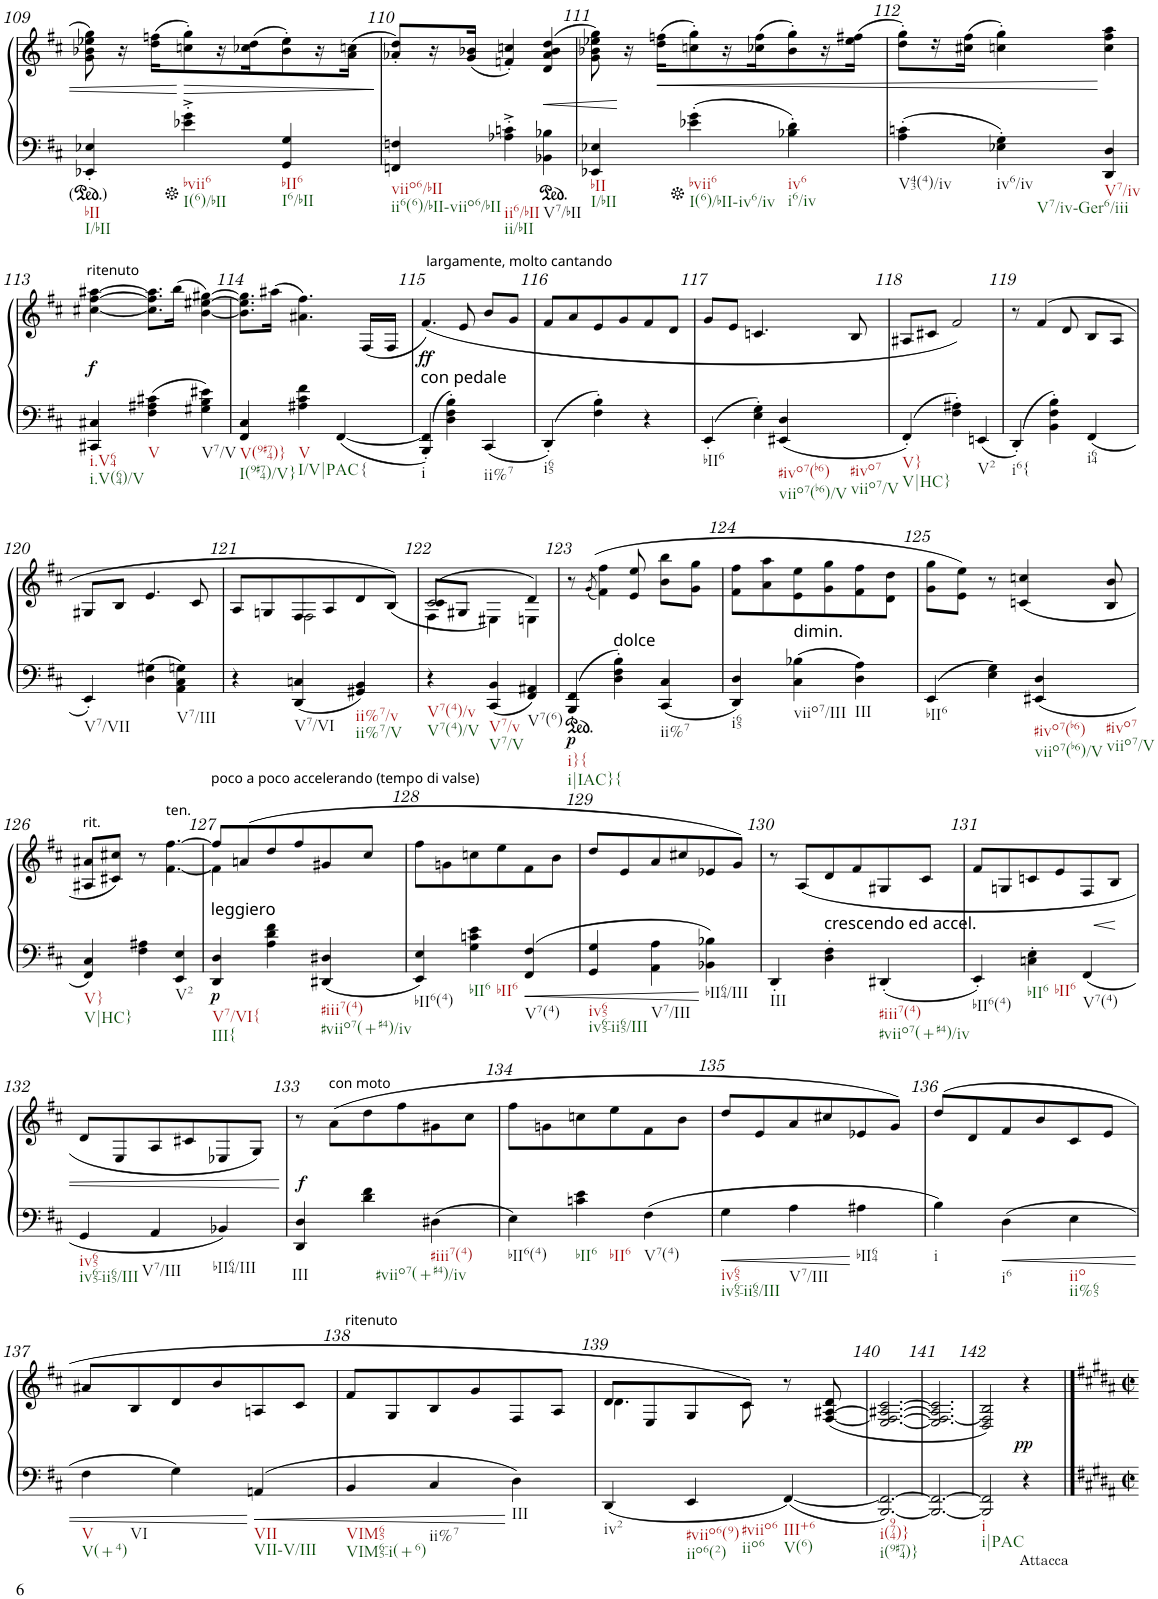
**kern	**kern	**dynam
*part1	*part1	*part1
*staff2	*staff1	*staff1/2
*I"Klavier	*	*
*I'Klav.	*	*
!!LO:PB:g=z
*clefF4	*clefG2	*
*k[f#c#]	*k[f#c#]	*
*D:	*D:	*
*M3/4	*M3/4	*
=109	=109	=109
!LO:TX:b:t=bII	!	!
!LO:TX:b:t=I/bII	!	!
4EE-X/' 4E-X/'	8g\ 8b-X\ 8ee-X\ 8gg\	.
.	16r	.
.	(16dd\ 16ffn\KL	.
!LO:TX:b:t=bvii6	!	!
!LO:TX:b:t=I(6)/bII	!	!
!	!	!LO:HP:b
4e-X\'^ 4g\'^	8ccn\' 8gg\')	>
.	16r	.
.	(16cc-X\ 16dd\J	.
!LO:TX:b:t=bII6	!	!
!LO:TX:b:t=I6/bII	!	!
4GG/ 4G/	8b-\' 8ee-\')	.
.	16r	.
.	(16a\ 16ccn\JJ	.
=110	=110	=110
!LO:TX:b:t=viio6/bII	!	!
!LO:TX:b:t=ii6(6)/bII-viio6/bII	!	!
4FFn/ 4Fn/	8a-X/' 8dd/'L)	.
.	16r	.
.	(16g/ 16b-X/JJ	.
!LO:TX:b:t=ii6/bII	!	!
!LO:TX:b:t=ii/bII	!	!
4A-X\'^ 4cn\'^	4fn/' 4ccn/')	.
!LO:TX:b:t=V7/bII	!	!
!	!	!LO:HP:b
4BB-X\ 4B-X\	(4d/ 4a-/ 4b-/ 4dd/	<
=111	=111	=111
!LO:TX:b:t=bII	!	!
!LO:TX:b:t=I/bII	!	!
4EE-X/ 4E-X/	8g\ 8b-X\ 8ee-X\ 8gg\)	.
.	16r	]
!	!	!LO:HP:b
.	(16dd\ 16ffn\KL	<
!LO:TX:b:t=bvii6	!	!
!LO:TX:b:t=I(6)/bII-iv6/iv	!	!
4e-X\' 4g\'	8ccn\' 8gg\')	.
.	16r	.
.	(16cc-X\ 16ff\J	.
!LO:TX:b:t=iv6	!	!
!LO:TX:b:t=i6/iv	!	!
4B-X\' 4d\'	8b-\' 8gg\')	.
.	16r	.
.	(16ee-\ 16ff#X\JJ	.
=112	=112	=112
!LO:TX:b:t=V43(4)/iv	!	!
4A\' 4cn\'	8dd\' 8gg\'L)	.
.	16r	.
.	(16cc#X\ 16ff#\JJ	.
!LO:TX:b:t=iv6/iv	!	!
4E-X\' 4G\'	4ccn\' 4gg\')	.
!LO:TX:b:t=V7/iv	!	!
!LO:TX:b:t=V7/iv-Ger6/iii	!	!
4DD/ 4D/	4cc\ 4ff#\ 4aa\	[
!!LO:LB:g=z
=113	=113	=113
!	!LO:TX:a:t=ritenuto	!
!LO:TX:b:t=i.V64	!	!
!LO:TX:b:t=i.V(64)/V	!	!
!	!	!LO:DY:b
4CC#X/ 4C#X/	[<4cc#X\ [>4ff#\ [>4aa#X\	f
!LO:TX:b:t=V	!	!
4F#\ 4A#X\ 4c#X\	8.cc#\] 8.ff#\] 8.aa#\]L	.
.	(16bb\Jk	.
!LO:TX:b:t=V7/V	!	!
4G#X\ 4B\ 4e#X\	[<4b\ [>4ee#X\ [>4gg#X\)	.
=114	=114	=114
!LO:TX:b:t=V(9#74)}	!	!
!LO:TX:b:t=I(9#74)/V}	!	!
4FF#/ 4C#/	8.b\] 8.ee#\] 8.gg#\]L	.
.	(16aa#X\Jk	.
!LO:TX:b:t=V	!	!
!LO:TX:b:t=I/V|PAC	!	!
4A#X\ 4c#\ 4f#\	4.a#X\ 4.ff#\)	.
!LO:TX:b:t={	!	!
[4FF#/	.	.
.	(16F#/LL	.
.	16F#/JJ	.
=115	=115	=115
!	!LO:TX:a:t=largamente, molto cantando	!
!LO:TX:a:t=con pedale	!	!
!LO:TX:b:t=i	!	!
!	!	!LO:DY:b
4BBB/' 4FF#/]'	(4.f#/)	ff
4D\' 4F#\' 4B\'	.	.
.	8e/	.
!LO:TX:b:t=ii%7	!	!
4CC#/	8b/L	.
.	8g/J	.
=116	=116	=116
!LO:TX:b:t=i65	!	!
4DD'/	8f#/L	.
.	8a/	.
4F#\' 4B\'	8e/	.
.	8g/	.
4r	8f#/	.
.	8d/J	.
=117	=117	=117
!LO:TX:b:t=bII6	!	!
4EE'/	8g/L	.
.	8e/J	.
4E\' 4G\'	4.cn/	.
!LO:TX:b:t=#ivo7(b6)	!	!
!LO:TX:b:t=viio7(b6)/V	!	!
!LO:TX:b:t=#ivo7	!	!
!LO:TX:b:t=viio7/V	!	!
4EE#X/ 4D/	.	.
.	8B/	.
=118	=118	=118
!LO:TX:b:t=V}	!	!
!LO:TX:b:t=V|HC}	!	!
4FF#'/	8A#X/L	.
.	8c#X/J	.
4F#\' 4A#X\'	2f#/)	.
!LO:TX:b:t=V2	!	!
4EEn/	.	.
=119	=119	=119
!LO:TX:b:t=i6{	!	!
4DD'/	8r	.
.	(4f#/	.
4BB\' 4F#\' 4B\'	.	.
.	8d/	.
!LO:TX:b:t=i64	!	!
4FF#/	8B/L	.
.	8A/J	.
!!LO:LB:g=z
=120	=120	=120
!LO:TX:b:t=V7/VII	!	!
4EE'/	8G#X/L	.
.	8B/J	.
4D\ 4G#X\	4.e/	.
!LO:TX:b:t=V7/III	!	!
4AA\ 4C#\ 4Gn\	.	.
.	8c#/	.
=121	=121	=121
*	*^	*
4r	8A/L	4ryy	.
.	8Gn/	.	.
!LO:TX:b:t=V7/VI	!	!	!
4DD/ 4Cn/	8F#/	2F#\	.
.	8A/	.	.
!LO:TX:b:t=ii%7/v	!	!	!
!LO:TX:b:t=ii%7/V	!	!	!
4GG#X/ 4BB/	8d/	.	.
.	(<8B/J)	.	.
=122	=122	=122	=122
*	*	*^	*
!LO:TX:b:t=V7(4)/v	!	!	!	!
!LO:TX:b:t=V7(4)/V	!	!	!	!
4r	(2c#/	4F#\	8c#/L	.
.	.	.	8G#X/J	.
!LO:TX:b:t=V7/v	!	!	!	!
!LO:TX:b:t=V7/V	!	!	!	!
4CC#/ 4BB/	.	4E#X\)	2ryy	.
!LO:TX:b:t=V7(6)	!	!	!	!
4FF#/ 4AA#X/	4d/)	4En\	.	.
*	*	*v	*v	*
=123	=123	=123	=123
!LO:TX:b:t=i}{	!	!	!
!LO:TX:b:t=i|IAC}{	!	!	!
!	!	!	!LO:DY:b=2
*	*v	*v	*
4BBB/' 4FF#/'	8r	p
.	((8qg/	.
.	4f#\ 4ff#\)	.
!LO:TX:a:t=dolce	!	!
4D\' 4F#\' 4B\'	.	.
.	8e/ 8ee/	.
!LO:TX:b:t=ii%7	!	!
4CC#/ 4C#/	8b\ 8bb\L	.
.	8g\ 8gg\J	.
=124	=124	=124
!LO:TX:b:t=i65	!	!
4DD/ 4D/	8f#\ 8ff#\L	.
.	8a\ 8aa\	.
!LO:TX:a:t=dimin.	!	!
!LO:TX:b:t=viio7/III	!	!
4C#\ 4B-X\	8e\ 8ee\	.
.	8g\ 8gg\	.
!LO:TX:b:t=III	!	!
4D\ 4A\	8f#\ 8ff#\	.
.	8d\ 8dd\J	.
=125	=125	=125
!LO:TX:b:t=bII6	!	!
4EE/	8g\ 8gg\L	.
.	8e\ 8ee\J)	.
4E\ 4G\	8r	.
.	(4cn/ 4ccn/	.
!LO:TX:b:t=#ivo7(b6)	!	!
!LO:TX:b:t=viio7(b6)/V	!	!
!LO:TX:b:t=#ivo7	!	!
!LO:TX:b:t=viio7/V	!	!
4EE#X/ 4D/	.	.
.	8B/ 8b/	.
!!LO:LB:g=z
=126	=126	=126
!	!LO:TX:a:t=rit.	!
!LO:TX:b:t=V}	!	!
!LO:TX:b:t=V|HC}	!	!
4FF#/ 4C#/	8A#X/ 8a#X/L	.
.	8c#X/ 8cc#X/J)	.
4F#\ 4A#X\	8r	.
!	!LO:TX:a:t=ten.	!
.	[4.f#\ [4.ff#\	.
!LO:TX:b:t=V2	!	!
4EE/ 4E/	.	.
=127	=127	=127
*	*^	*
!	!LO:TX:a:t=poco a poco accelerando (tempo di valse)	!	!
!LO:TX:a:t=leggiero	!	!	!
!LO:TX:b:t=V7/VI{	!	!	!
!LO:TX:b:t=III{	!	!	!
!	!	!	!LO:DY:b=2
4DD/ 4D/	8ff#/L]	4f#\]	p
.	(8an/	.	.
4A\ 4d\ 4f#\	8dd/	2ryy	.
.	8ff#/	.	.
!LO:TX:b:t=#iii7(4)	!	!	!
!LO:TX:b:t=#viio7(+#4)/iv	!	!	!
4DD#X/ 4D#X/	8g#X/	.	.
.	8cc#/J	.	.
*	*v	*v	*
=128	=128	=128
!LO:TX:b:t=bII6(4)	!	!
4EE/ 4E/	8ff#\L	.
.	8gn\	.
!LO:TX:b:t=bII6	!	!
!LO:TX:b:t=bII6	!	!
4G\ 4cn\ 4e\	8ccn\	.
.	8ee\	.
!LO:TX:b:t=V7(4)	!	!
4FF#/ 4F#/	8f#\	.
.	8b\J	.
=129	=129	=129
!LO:TX:b:t=iv65	!	!
!LO:TX:b:t=iv65-ii65/III	!	!
4GG/ 4G/	8dd/L	.
.	8e/	.
!LO:TX:b:t=V7/III	!	!
4AA\ 4A\	8a/	.
.	8cc#X/	.
!LO:TX:b:t=bII64/III	!	!
4BB-X\ 4B-X\	8e-X/	[
.	8g/J)	.
=130	=130	=130
!LO:TX:b:t=III	!	!
4DD'/	8r	.
.	(8A/L	.
!LO:TX:a:t=crescendo ed accel.	!	!
4D\' 4F#\'	8d/	.
.	8f#/	.
!LO:TX:b:t=#iii7(4)	!	!
!LO:TX:b:t=#viio7(+#4)/iv	!	!
4DD#X'/	8G#X/	.
.	8c#/J	.
=131	=131	=131
!LO:TX:b:t=bII6(4)	!	!
4EE'/	8f#/L	.
.	8Gn/	.
!LO:TX:b:t=bII6	!	!
!LO:TX:b:t=bII6	!	!
4Cn\' 4E\'	8cn/	.
.	8e/	.
!LO:TX:b:t=V7(4)	!	!
4FF#/	8F#/	.
.	8B/J	.
!!LO:LB:g=z
=132	=132	=132
!LO:TX:b:t=iv65	!	!
!LO:TX:b:t=iv65-ii65/III	!	!
4GG/	8d/L	.
.	8E/	.
!LO:TX:b:t=V7/III	!	!
4AA/	8A/	.
.	8c#X/	.
!LO:TX:b:t=bII64/III	!	!
4BB-X/	8E-X/	.
.	8G/J)	.
=133	=133	=133
!LO:TX:b:t=III	!	!
!	!	!LO:DY:a=2
4DD/ 4D/	8r	f
!	!LO:TX:a:t=con moto	!
.	(8a\L	.
4d\ 4f#\	8dd\	.
.	8ff#\	.
!LO:TX:b:t=#iii7(4)	!	!
!LO:TX:b:t=#viio7(+#4)/iv	!	!
4D#X\	8g#X\	.
.	8cc#\J	.
=134	=134	=134
!LO:TX:b:t=bII6(4)	!	!
4E\	8ff#\L	.
.	8gn\	.
!LO:TX:b:t=bII6	!	!
!LO:TX:b:t=bII6	!	!
4cn\ 4e\	8ccn\	.
.	8ee\	.
!LO:TX:b:t=V7(4)	!	!
4F#\	8f#\	.
.	8b\J	.
=135	=135	=135
!LO:TX:b:t=iv65	!	!
!LO:TX:b:t=iv65-ii65/III	!	!
4G\	8dd/L	.
.	8e/	.
!LO:TX:b:t=V7/III	!	!
4A\	8a/	.
.	8cc#X/	.
!LO:TX:b:t=bII64	!	!
4A#X\	8e-X/	.
.	8g/J)	.
=136	=136	=136
!LO:TX:b:t=i	!	!
4B\	(8dd/L	.
.	8d/	.
!LO:TX:b:t=i6	!	!
4D\	8f#/	.
.	8b/	.
!LO:TX:b:t=iio	!	!
!LO:TX:b:t=ii%65	!	!
4E\	8c#/	.
.	8e/J	.
!!LO:LB:g=z
=137	=137	=137
!LO:TX:b:t=V	!	!
!LO:TX:b:t=V(+4)	!	!
!LO:TX:b:t=VI	!	!
4F#\	8a#X/L	.
.	8B/	.
4G\	8d/	.
.	8b/	.
!LO:TX:b:t=VII	!	!
!LO:TX:b:t=VII-V/III	!	!
4AAn/	8An/	.
.	8c#/J	.
=138	=138	=138
!	!LO:TX:a:t=ritenuto	!
!LO:TX:b:t=VIM65	!	!
!LO:TX:b:t=VIM65-i(+6)	!	!
4BB/	8f#/L	.
.	8G/	.
!LO:TX:b:t=ii%7	!	!
4C#/	8B/	.
.	8g/	.
!LO:TX:b:t=III	!	!
4D\	8F#/	.
.	8A/J	.
=139	=139	=139
*	*^	*
!LO:TX:b:t=iv2	!	!	!
4DD/	8d/L	4.d\	.
.	8E/	.	.
!LO:TX:b:t=#viio6(9)	!	!	!
!LO:TX:b:t=iio6(2)	!	!	!
!LO:TX:b:t=#viio6	!	!	!
!LO:TX:b:t=iio6	!	!	!
4EE/	8G/	.	.
.	8c#/J)	8c#\	.
!LO:TX:b:t=III+6	!	!	!
!LO:TX:b:t=V(6)	!	!	!
[4FF#/	8r	4ryy	.
.	([<8F#/ [8A#X/ 8d/	.	.
*	*v	*v	*
=140	=140	=140
!LO:TX:b:t=i(974)}	!	!
!LO:TX:b:t=i(9#74)}	!	!
[2.BBB/ 2.FF#/_	[<2.E/ 2.F#/_ 2.A#X/_ [>2.c#/	.
=141	=141	=141
2.BBB/_ 2.FF#/_	2.E/] 2.F#/_ 2.A#/] 2.c#/]	.
=142	=142	=142
!LO:TX:b:t=i	!	!
!LO:TX:b:t=i|PAC	!	!
2BBB/] 2FF#/]	2D/ 2F#/] 2B/)	.
!LO:TX:b:t=Attacca	!	!
!	!	!LO:DY:b
4r	4r	pp
==	==	==
*-	*-	*-
